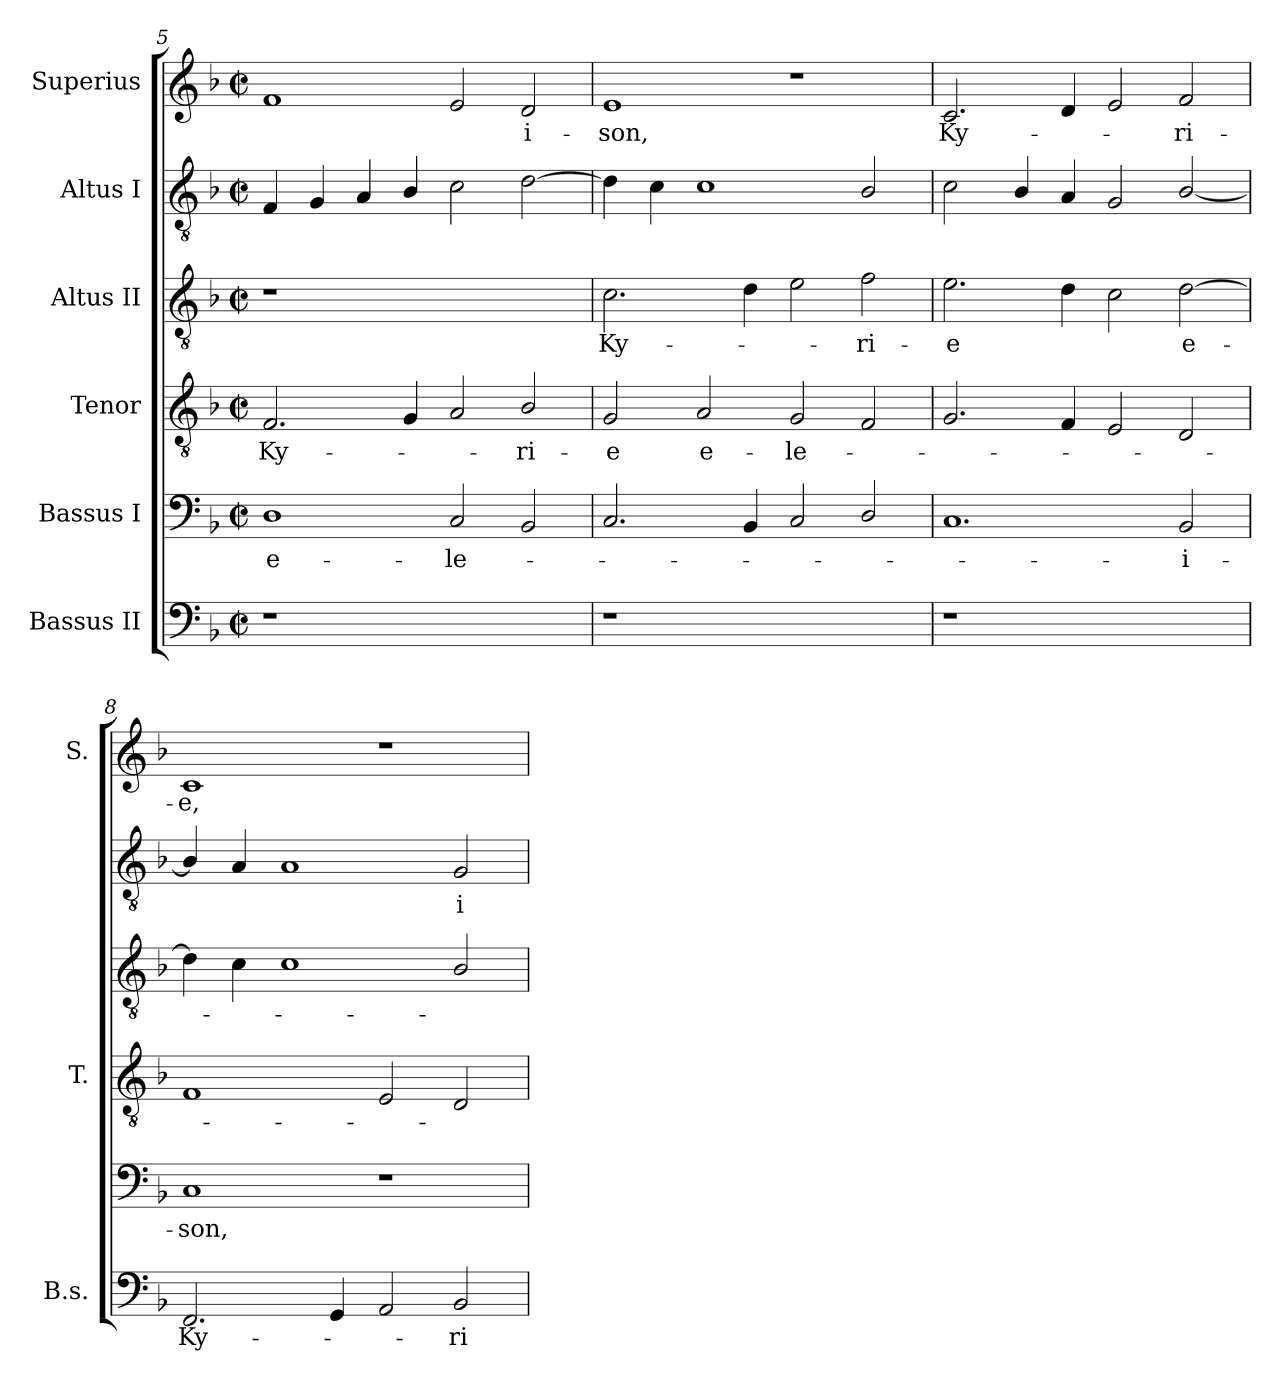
**kern	**text	**kern	**text	**kern	**text	**kern	**text	**kern	**text	**kern	**text
*part6	*part6	*part5	*part5	*part4	*part4	*part3	*part3	*part2	*part2	*part1	*part1
*staff6	*staff6	*staff5	*staff5	*staff4	*staff4	*staff3	*staff3	*staff2	*staff2	*staff1	*staff1
*I"Bassus II	*	*I"Bassus I	*	*I"Tenor	*	*I"Altus II	*	*I"Altus I	*	*I"Superius	*
*I'B.s.	*	*	*	*I'T.	*	*	*	*	*	*I'S.	*
!!LO:PB:g=z
*clefF4	*	*clefF4	*	*clefGv2	*	*clefGv2	*	*clefGv2	*	*clefG2	*
*	*	*	*	*ITrd7c12	*	*ITrd7c12	*	*ITrd7c12	*	*	*
*k[b-]	*	*k[b-]	*	*k[b-]	*	*k[b-]	*	*k[b-]	*	*k[b-]	*
*F:	*	*F:	*	*F:	*	*F:	*	*F:	*	*F:	*
*M2/2	*	*M2/2	*	*M2/2	*	*M2/2	*	*M2/2	*	*M2/2	*
*met(c|)	*	*met(c|)	*	*met(c|)	*	*met(c|)	*	*met(c|)	*	*met(c|)	*
=5	=5	=5	=5	=5	=5	=5	=5	=5	=5	=5	=5
!LO:N:vis=1	!	!	!	!	!	!	!	!	!	!	!
!	!	!	!LO:LY:b:color=#000000	!	!	!	!	!	!	!	!
!	!	!	!	!	!LO:LY:b:color=#000000	!LO:N:vis=1	!	!	!	!	!
1r	.	1Di	e-	2.FFi/	Ky-	1r	.	4FFi/	.	1fi	.
.	.	.	.	.	.	.	.	4GGi/	.	.	.
.	.	.	.	.	.	.	.	4AAi/	.	.	.
.	.	.	.	4GGi/	.	.	.	4BB-i/	.	.	.
!	!	!	!LO:LY:b:color=#000000	!	!	!	!	!	!	!	!
1ryy	.	2Ci/	-le-	2AAi/	.	1ryy	.	2Ci\	.	2ei/	.
!	!	!	!	!	!LO:LY:b:color=#000000	!	!	!	!	!	!
!	!	!	!	!	!	!	!	!	!	!	!LO:LY:b:color=#000000
.	.	2BB-i/	.	2BB-i/	-ri-	.	.	[>2Di\	.	2di/	-i-
=6	=6	=6	=6	=6	=6	=6	=6	=6	=6	=6	=6
!LO:N:vis=1	!	!	!	!	!	!	!	!	!	!	!
!	!	!	!	!	!LO:LY:b:color=#000000	!	!	!	!	!	!
!	!	!	!	!	!	!	!LO:LY:b:color=#000000	!	!	!	!
!	!	!	!	!	!	!	!	!	!	!	!LO:LY:b:color=#000000
1r	.	2.Ci/	.	2GGi/	-e	2.Ci\	Ky-	4Di\]	.	1ei	-son,
.	.	.	.	.	.	.	.	4Ci\	.	.	.
!	!	!	!	!	!LO:LY:b:color=#000000	!	!	!	!	!	!
.	.	.	.	2AAi/	e-	.	.	1Ci	.	.	.
.	.	4BB-i/	.	.	.	4Di\	.	.	.	.	.
!	!	!	!	!	!LO:LY:b:color=#000000	!	!	!	!	!	!
1ryy	.	2Ci/	.	2GGi/	-le-	2Ei\	.	.	.	1r	.
!	!	!	!	!	!	!	!LO:LY:b:color=#000000	!	!	!	!
.	.	2Di/	.	2FFi/	.	2Fi\	-ri-	2BB-i/	.	.	.
=7	=7	=7	=7	=7	=7	=7	=7	=7	=7	=7	=7
!LO:N:vis=1	!	!	!	!	!	!	!	!	!	!	!
!	!	!	!	!	!	!	!LO:LY:b:color=#000000	!	!	!	!
!	!	!	!	!	!	!	!	!	!	!	!LO:LY:b:color=#000000
1r	.	1.Ci	.	2.GGi/	.	2.Ei\	-e	2Ci\	.	2.ci/	Ky-
.	.	.	.	.	.	.	.	4BB-i/	.	.	.
.	.	.	.	4FFi/	.	4Di\	.	4AAi/	.	4di/	.
1ryy	.	.	.	2EEi/	.	2Ci\	.	2GGi/	.	2ei/	.
!	!	!	!LO:LY:b:color=#000000	!	!	!	!	!	!	!	!
!	!	!	!	!	!	!	!LO:LY:b:color=#000000	!	!	!	!
!	!	!	!	!	!	!	!	!	!	!	!LO:LY:b:color=#000000
.	.	2BB-i/	-i-	2DDi/	.	[>2Di\	e-	[<2BB-i/	.	2fi/	-ri-
=8	=8	=8	=8	=8	=8	=8	=8	=8	=8	=8	=8
!	!LO:LY:b:color=#000000	!	!	!	!	!	!	!	!	!	!
!	!	!	!LO:LY:b:color=#000000	!	!	!	!	!	!	!	!
!	!	!	!	!	!	!	!	!	!	!	!LO:LY:b:color=#000000
2.FFi/	Ky-	1Ci	-son,	1FFi	.	4Di\]	.	4BB-i/]	.	1ci	-e,
.	.	.	.	.	.	4Ci\	.	4AAi/	.	.	.
.	.	.	.	.	.	1Ci	.	1AAi	.	.	.
4GGi/	.	.	.	.	.	.	.	.	.	.	.
2AAi/	.	1r	.	2EEi/	.	.	.	.	.	1r	.
!	!LO:LY:b:color=#000000	!	!	!	!	!	!	!	!	!	!
!	!	!	!	!	!	!	!	!	!LO:LY:b:color=#000000	!	!
2BB-i/	-ri-	.	.	2DDi/	.	2BB-i/	.	2GGi/	-i-	.	.
=	=	=	=	=	=	=	=	=	=	=	=
*-	*-	*-	*-	*-	*-	*-	*-	*-	*-	*-	*-
